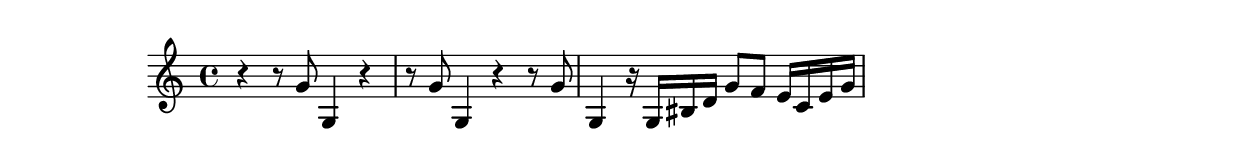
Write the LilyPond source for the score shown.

\version "2.18.2"

ldMusic = \relative c {
  << \new Voice = "voice1" {
    %{BWV 52/5%}
    r4 r8 g'' g,4
    r r8 g' g,4
    r r8 g' g,4
    r16 g bis d g8 f e16 c e g
  } >>
}

\book {
  \header {
  }

  \score {
    <<
    \new Staff = Staff \with { }
    \context Staff = Staff {
      \ldMusic
    }
    >>
  }
}
